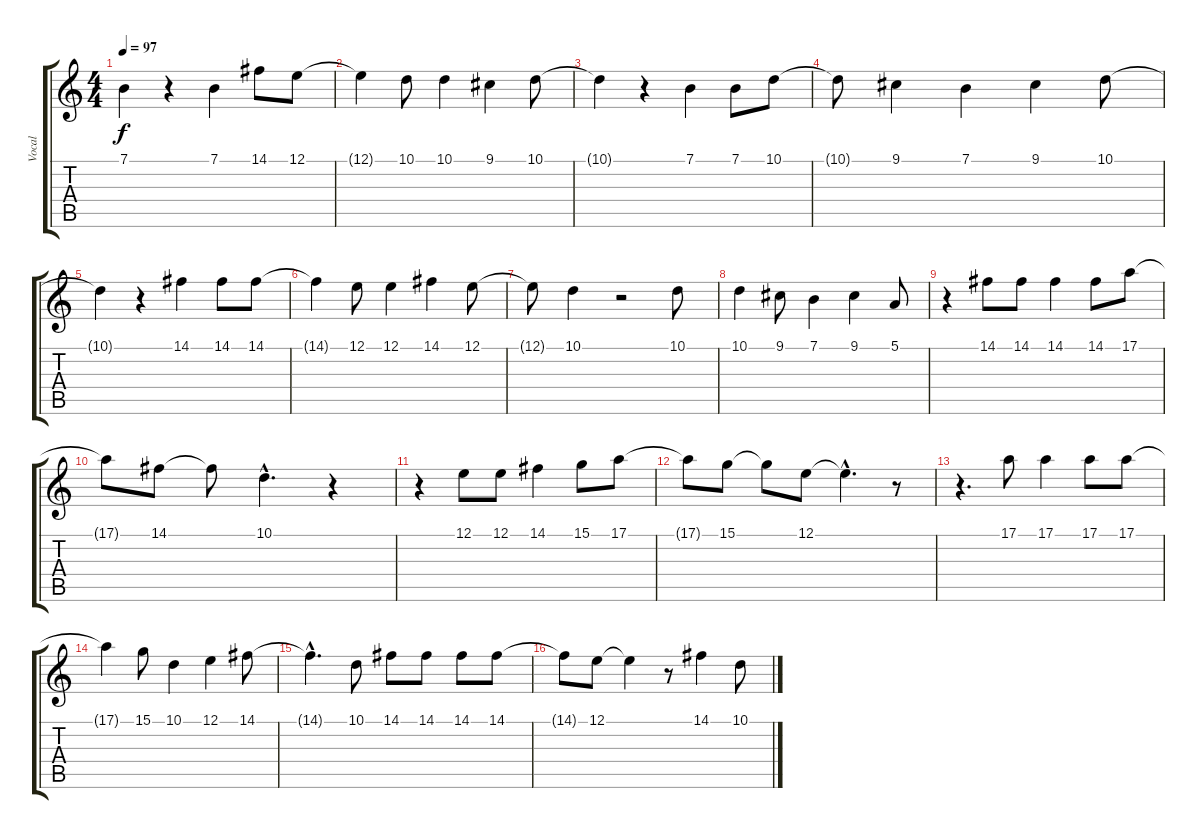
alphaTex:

\track ("Vocal" "Vocal") {instrument lead6voice}
\staff {score tabs}
\tuning (E4 B3 G3 D3 A2 E2) {hide}
\ts (4 4)
\tempo 97
\clef g2
\ks c
7.1.4{dy f} r.4 7.1.4 14.1.8 12.1.8 |
12.1{t}.4 10.1.8 10.1.4 9.1.4 10.1.8 |
10.1{t}.4 r.4 7.1.4 7.1.8 10.1.8 |
10.1{t}.8 9.1.4 7.1.4 9.1.4 10.1.8 |
10.1{t}.4 r.4 14.1.4 14.1.8 14.1.8 |
14.1{t}.4 12.1.8 12.1.4 14.1.4 12.1.8 |
12.1{t}.8 10.1.4 r.2 10.1.8 |
10.1.4 9.1.8 7.1.4 9.1.4 5.1.8 |
r.4 14.1.8 14.1.8 14.1.4 14.1.8 17.1.8 |
17.1{t}.8 14.1.8 14.1{t}.8 10.1{hac}.4{d} r.4 |
r.4 12.1.8 12.1.8 14.1.4 15.1.8 17.1.8 |
17.1{t}.8 15.1.8 15.1{t}.8 12.1.8 12.1{hac t}.4{d} r.8 |
r.4{d} 17.1.8 17.1.4 17.1.8 17.1.8 |
17.1{t}.4 15.1.8 10.1.4 12.1.4 14.1.8 |
14.1{hac t}.4{d} 10.1.8 14.1.8 14.1.8 14.1.8 14.1.8 |
14.1{t}.8 12.1.8 12.1{t}.4 r.8 14.1.4 10.1.8
